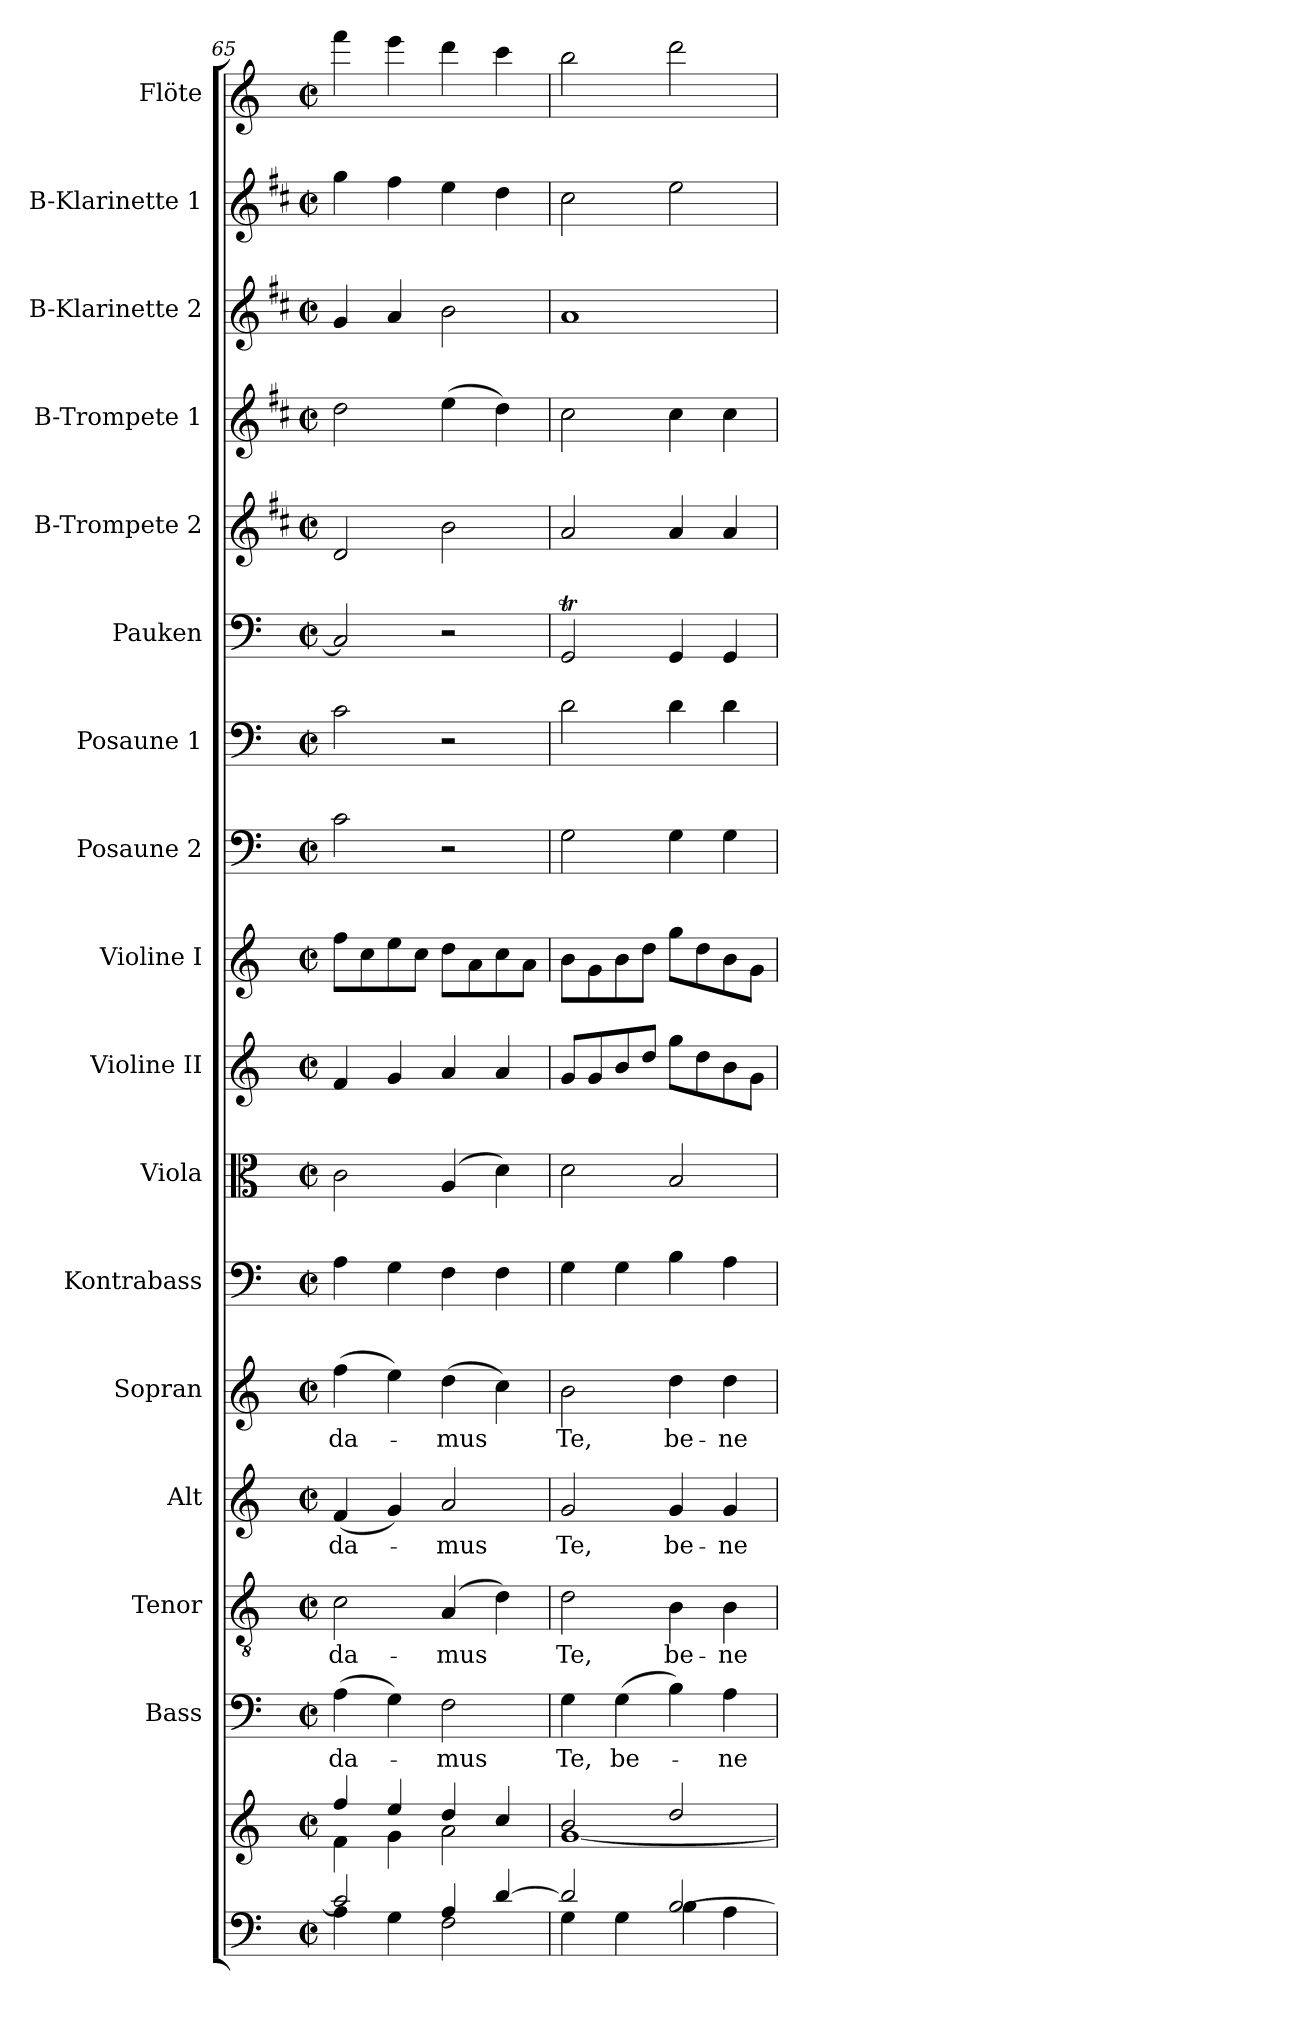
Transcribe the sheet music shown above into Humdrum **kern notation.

**kern	**kern	**kern	**text	**kern	**text	**kern	**text	**kern	**text	**kern	**kern	**kern	**kern	**kern	**kern	**kern	**kern	**kern	**kern	**kern	**kern
*part17	*part17	*part16	*part16	*part15	*part15	*part14	*part14	*part13	*part13	*part12	*part11	*part10	*part9	*part8	*part7	*part6	*part5	*part4	*part3	*part2	*part1
*staff18	*staff17	*staff16	*staff16	*staff15	*staff15	*staff14	*staff14	*staff13	*staff13	*staff12	*staff11	*staff10	*staff9	*staff8	*staff7	*staff6	*staff5	*staff4	*staff3	*staff2	*staff1
*	*	*I"Bass	*	*I"Tenor	*	*I"Alt	*	*I"Sopran	*	*I"Kontrabass	*I"Viola	*I"Violine II	*I"Violine I	*I"Posaune 2	*I"Posaune 1	*I"Pauken	*I"B-Trompete 2	*I"B-Trompete 1	*I"B-Klarinette 2	*I"B-Klarinette 1	*I"Flöte
*	*	*I'B.	*	*I'T.	*	*I'A.	*	*I'S.	*	*I'Kb.	*I'Vla.	*I'Vl. II	*I'Vl. I	*I'Pos. 2	*I'Pos. 1	*I'Pk.	*I'B Trp. 2	*I'B Trp. 1	*I'B Kl. 2	*I'B Kl. 1	*I'Fl.
!!LO:PB:g=z
*clefF4	*clefG2	*clefF4	*	*clefGv2	*	*clefG2	*	*clefG2	*	*clefF4	*clefC3	*clefG2	*clefG2	*clefF4	*clefF4	*clefF4	*clefG2	*clefG2	*clefG2	*clefG2	*clefG2
*	*	*	*	*	*	*	*	*	*	*ITrd7c12	*	*	*	*	*	*	*ITrd1c2	*ITrd1c2	*ITrd1c2	*ITrd1c2	*
*k[]	*k[]	*k[]	*	*k[]	*	*k[]	*	*k[]	*	*k[]	*k[]	*k[]	*k[]	*k[]	*k[]	*k[]	*k[]	*k[]	*k[]	*k[]	*k[]
*C:	*C:	*C:	*	*C:	*	*C:	*	*C:	*	*C:	*C:	*C:	*C:	*C:	*C:	*C:	*C:	*C:	*C:	*C:	*C:
*M2/2	*M2/2	*M2/2	*	*M2/2	*	*M2/2	*	*M2/2	*	*M2/2	*M2/2	*M2/2	*M2/2	*M2/2	*M2/2	*M2/2	*M2/2	*M2/2	*M2/2	*M2/2	*M2/2
*met(c|)	*met(c|)	*met(c|)	*	*met(c|)	*	*met(c|)	*	*met(c|)	*	*met(c|)	*met(c|)	*met(c|)	*met(c|)	*met(c|)	*met(c|)	*met(c|)	*met(c|)	*met(c|)	*met(c|)	*met(c|)	*met(c|)
=65	=65	=65	=65	=65	=65	=65	=65	=65	=65	=65	=65	=65	=65	=65	=65	=65	=65	=65	=65	=65	=65
*^	*^	*	*	*	*	*	*	*	*	*	*	*	*	*	*	*	*	*	*	*	*
!	!	!	!	!	!LO:LY:b	!	!LO:LY:b	!	!LO:LY:b	!	!LO:LY:b	!	!	!	!	!	!	!	!	!	!	!	!
2c/]	4A\	4ff/	4f\	(>4A\	-da-	2c\	-da-	(<4f/	-da-	(>4ff\	-da-	4AA\	2c\	4f/	8ff\L	2c\	2c\	2C/]	2c/	2cc\	4f/	4ff\	4fff\
.	.	.	.	.	.	.	.	.	.	.	.	.	.	.	8cc\	.	.	.	.	.	.	.	.
.	4G\	4ee/	4g\	4G\)	.	.	.	4g/)	.	4ee\)	.	4GG\	.	4g/	8ee\	.	.	.	.	.	4g/	4ee\	4eee\
.	.	.	.	.	.	.	.	.	.	.	.	.	.	.	8cc\J	.	.	.	.	.	.	.	.
!	!	!	!	!	!LO:LY:b	!	!LO:LY:b	!	!LO:LY:b	!	!LO:LY:b	!	!	!	!	!	!	!	!	!	!	!	!
4A/	2F\	4dd/	2a\	2F\	-mus	(4A/	-mus	2a/	-mus	(>4dd\	-mus	4FF\	(4A/	4a/	8dd\L	2r	2r	2r	2a\	(>4dd\	2a\	4dd\	4ddd\
.	.	.	.	.	.	.	.	.	.	.	.	.	.	.	8a\	.	.	.	.	.	.	.	.
[>4d/	.	4cc/	.	.	.	4d\)	.	.	.	4cc\)	.	4FF\	4d\)	4a/	8cc\	.	.	.	.	4cc\)	.	4cc\	4ccc\
.	.	.	.	.	.	.	.	.	.	.	.	.	.	.	8a\J	.	.	.	.	.	.	.	.
=66	=66	=66	=66	=66	=66	=66	=66	=66	=66	=66	=66	=66	=66	=66	=66	=66	=66	=66	=66	=66	=66	=66	=66
!	!	!	!	!	!LO:LY:b	!	!LO:LY:b	!	!LO:LY:b	!	!LO:LY:b	!	!	!	!	!	!	!	!	!	!	!	!
2d/]	4G\	2b/	[<1g	4G\	Te,	2d\	Te,	2g/	Te,	2b\	Te,	4GG\	2d\	8g/L	8b\L	2G\	2d\	2GGT/	2g/	2b\	1g	2b\	2bb\
.	.	.	.	.	.	.	.	.	.	.	.	.	.	8g/	8g\	.	.	.	.	.	.	.	.
!	!	!	!	!	!LO:LY:b	!	!	!	!	!	!	!	!	!	!	!	!	!	!	!	!	!	!
.	4G\	.	.	(>4G\	be-	.	.	.	.	.	.	4GG\	.	8b/	8b\	.	.	.	.	.	.	.	.
.	.	.	.	.	.	.	.	.	.	.	.	.	.	8dd/J	8dd\J	.	.	.	.	.	.	.	.
!	!	!	!	!	!	!	!LO:LY:b	!	!LO:LY:b	!	!LO:LY:b	!	!	!	!	!	!	!	!	!	!	!	!
[>2B/	4B\	2dd/	.	4B\)	.	4B\	be-	4g/	be-	4dd\	be-	4BB\	2B/	8gg\L	8gg\L	4G\	4d\	4GG/	4g/	4b\	.	2dd\	2ddd\
.	.	.	.	.	.	.	.	.	.	.	.	.	.	8dd\	8dd\	.	.	.	.	.	.	.	.
!	!	!	!	!	!LO:LY:b	!	!LO:LY:b	!	!LO:LY:b	!	!LO:LY:b	!	!	!	!	!	!	!	!	!	!	!	!
.	4A\	.	.	4A\	-ne-	4B\	-ne-	4g/	-ne-	4dd\	-ne-	4AA\	.	8b\	8b\	4G\	4d\	4GG/	4g/	4b\	.	.	.
.	.	.	.	.	.	.	.	.	.	.	.	.	.	8g\J	8g\J	.	.	.	.	.	.	.	.
*v	*v	*	*	*	*	*	*	*	*	*	*	*	*	*	*	*	*	*	*	*	*	*	*
*	*v	*v	*	*	*	*	*	*	*	*	*	*	*	*	*	*	*	*	*	*	*	*
=	=	=	=	=	=	=	=	=	=	=	=	=	=	=	=	=	=	=	=	=	=
*-	*-	*-	*-	*-	*-	*-	*-	*-	*-	*-	*-	*-	*-	*-	*-	*-	*-	*-	*-	*-	*-
